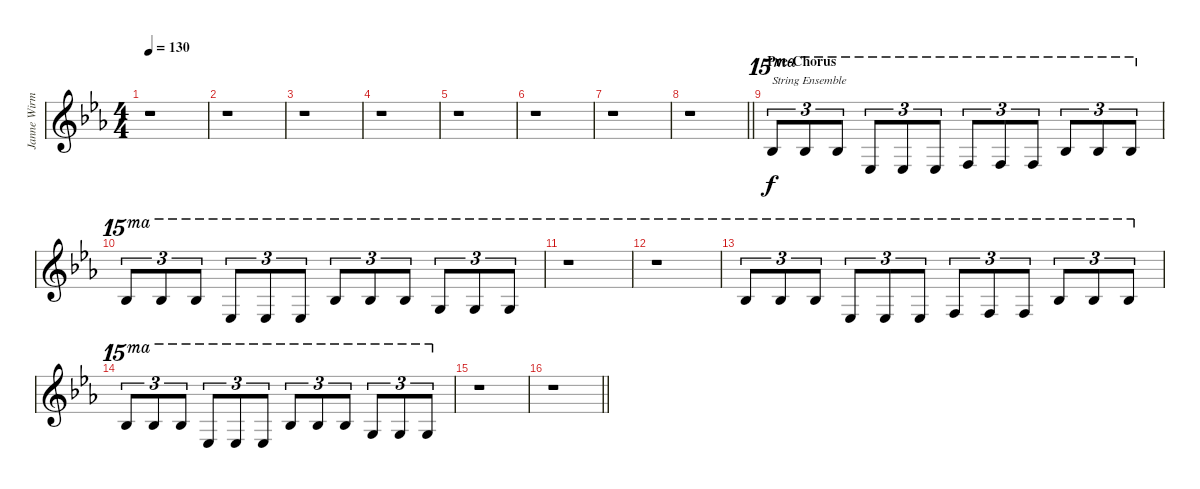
\track ("Janne Wirman" "Janne Wirm") {instrument lead2sawtooth}
\staff {score}
\tuning (E4 B3 G3 D3 A2 E2) {hide}
\ts (4 4)
\tempo 130
\clef g2
\ks eb
r.1{dy f} |
r.1 |
r.1 |
r.1 |
r.1 |
r.1 |
r.1 |
\barLineRight lightlight
r.1 |
\section ("" "Pre-Chorus")
18.1.8{tu (3 2) ot 15ma txt "String Ensemble" instrument stringensemble1} 18.1.8{tu (3 2) ot 15ma} 18.1.8{tu (3 2) ot 15ma} 16.2.8{tu (3 2) ot 15ma} 16.2.8{tu (3 2) ot 15ma} 16.2.8{tu (3 2) ot 15ma} 13.1.8{tu (3 2) ot 15ma} 13.1.8{tu (3 2) ot 15ma} 13.1.8{tu (3 2) ot 15ma} 18.1.8{tu (3 2) ot 15ma} 18.1.8{tu (3 2) ot 15ma} 18.1.8{tu (3 2) ot 15ma} |
18.1.8{tu (3 2) ot 15ma} 18.1.8{tu (3 2) ot 15ma} 18.1.8{tu (3 2) ot 15ma} 16.2.8{tu (3 2) ot 15ma} 16.2.8{tu (3 2) ot 15ma} 16.2.8{tu (3 2) ot 15ma} 18.1.8{tu (3 2) ot 15ma} 18.1.8{tu (3 2) ot 15ma} 18.1.8{tu (3 2) ot 15ma} 15.1.8{tu (3 2) ot 15ma} 15.1.8{tu (3 2) ot 15ma} 15.1.8{tu (3 2) ot 15ma} |
r.1{ot 15ma} |
r.1{ot 15ma} |
18.1.8{tu (3 2) ot 15ma} 18.1.8{tu (3 2) ot 15ma} 18.1.8{tu (3 2) ot 15ma} 16.2.8{tu (3 2) ot 15ma} 16.2.8{tu (3 2) ot 15ma} 16.2.8{tu (3 2) ot 15ma} 13.1.8{tu (3 2) ot 15ma} 13.1.8{tu (3 2) ot 15ma} 13.1.8{tu (3 2) ot 15ma} 18.1.8{tu (3 2) ot 15ma} 18.1.8{tu (3 2) ot 15ma} 18.1.8{tu (3 2) ot 15ma} |
18.1.8{tu (3 2) ot 15ma} 18.1.8{tu (3 2) ot 15ma} 18.1.8{tu (3 2) ot 15ma} 16.2.8{tu (3 2) ot 15ma} 16.2.8{tu (3 2) ot 15ma} 16.2.8{tu (3 2) ot 15ma} 18.1.8{tu (3 2) ot 15ma} 18.1.8{tu (3 2) ot 15ma} 18.1.8{tu (3 2) ot 15ma} 15.1.8{tu (3 2) ot 15ma} 15.1.8{tu (3 2) ot 15ma} 15.1.8{tu (3 2) ot 15ma} |
r.1 |
\barLineRight lightlight
r.1
